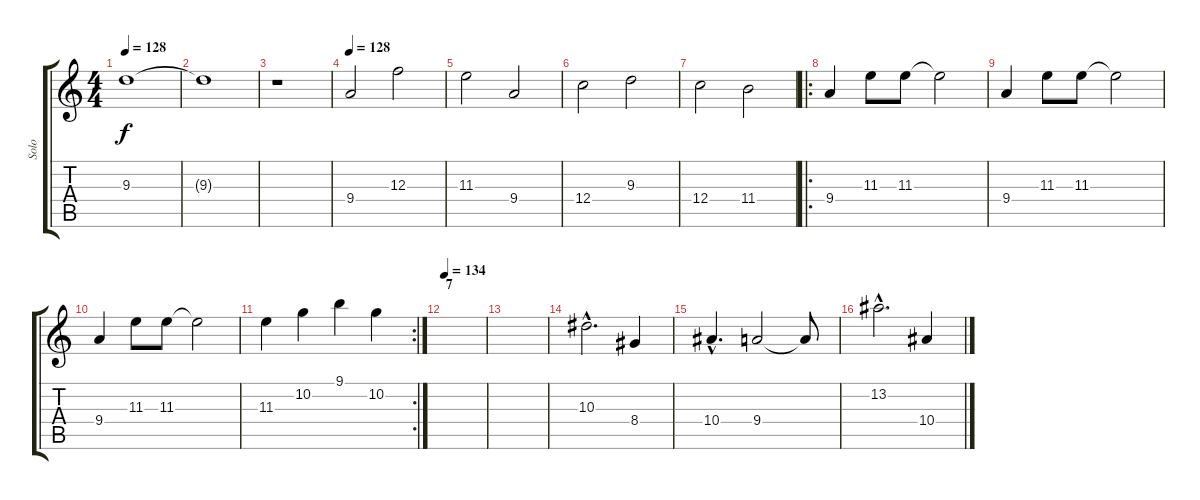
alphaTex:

\track ("Solo" "Solo") {instrument distortionguitar}
\staff {score tabs}
\tuning (D4 A3 F3 C3 G2 D2) {hide}
\ts (4 4)
\tempo 128
\clef g2
\ks c
9.3{t}.1{dy f} |
9.3{t}.1 |
r.1 |
\tempo 128
9.4.2 12.3.2 |
11.3.2 9.4.2 |
12.4.2 9.3.2 |
12.4.2 11.4.2 |
\ro
9.4.4 11.3.8 11.3.8 11.3{t}.2 |
9.4.4 11.3.8 11.3.8 11.3{t}.2 |
9.4.4 11.3.8 11.3.8 11.3{t}.2 |
\rc 2
11.3.4 10.2.4 9.1.4 10.2.4 |
\section ("" "7")
\tempo 134
|
|
10.3{hac}.2{d} 8.4.4 |
10.4{hac}.4{d} 9.4.2 9.4{t}.8 |
13.2{hac}.2{d} 10.4.4
